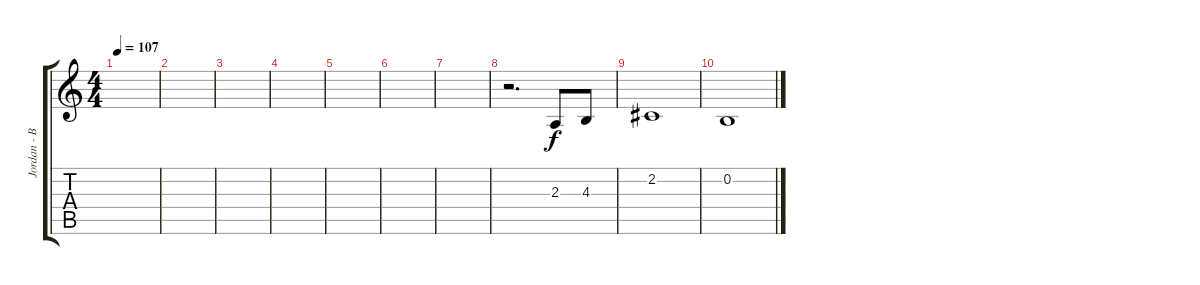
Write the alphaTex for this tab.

\track ("Jordan - Backvocals" "Jordan - B") {instrument oboe}
\staff {score tabs}
\tuning (E4 B3 G3 D3 A2 D2) {hide}
\ts (4 4)
\tempo 107
\clef g2
\ks c
|
|
|
|
|
|
|
r.2{d} 2.3.8 4.3.8 |
2.2.1 |
0.2.1
